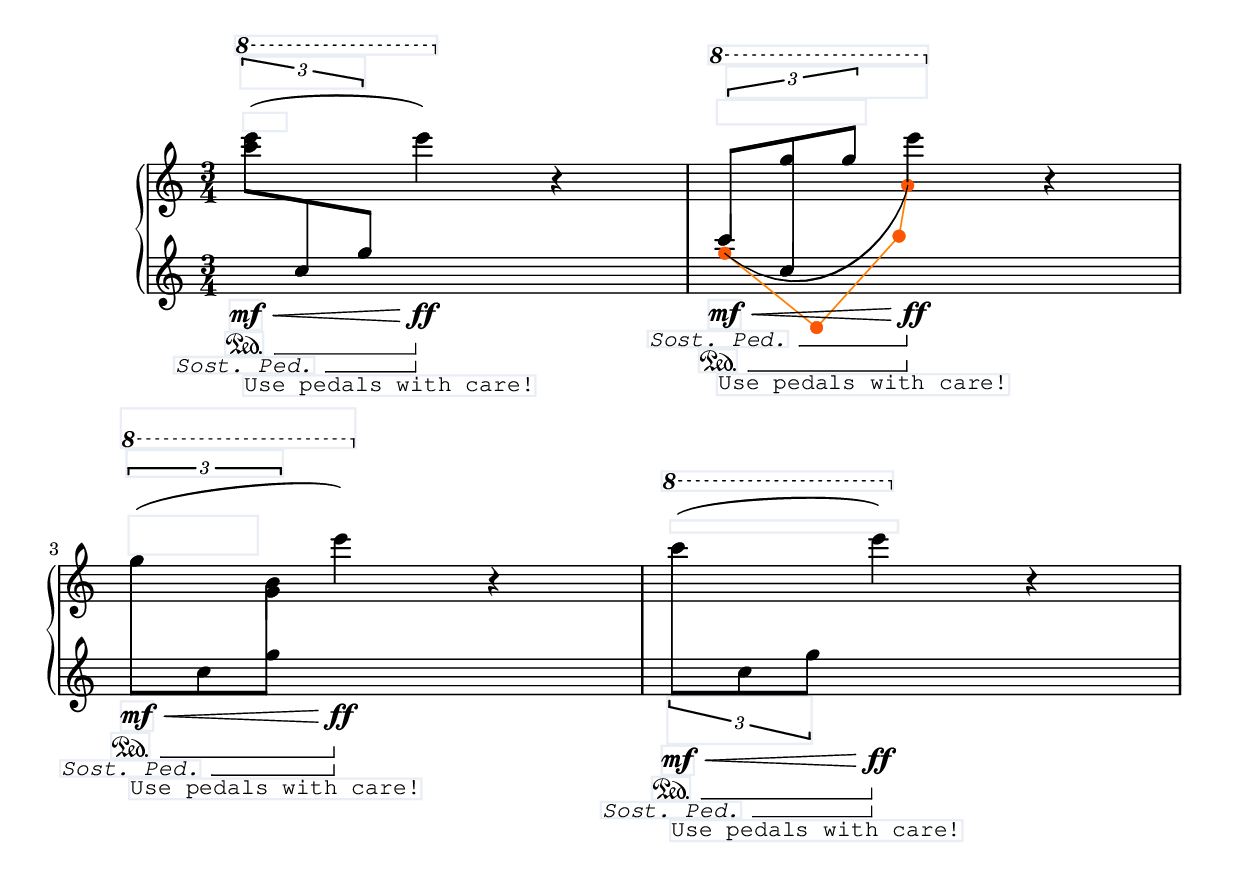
%
% Created (24/01/2020) by Paolo-Prete.
% This file is part of Spontini-Editor project.
%
% Spontini-Editor is free software: you can redistribute it and/or modify
% it under the terms of the GNU General Public License as published by
% the Free Software Foundation, either version 3 of the License, or
% (at your option) any later version.
% Spontini-Editor is distributed in the hope that it will be useful,
% but WITHOUT ANY WARRANTY; without even the implied warranty of
% MERCHANTABILITY or FITNESS FOR A PARTICULAR PURPOSE.  See the
% GNU General Public License for more details.
%
% You should have received a copy of the GNU General Public License
% along with Spontini-Editor. If not, see <http://www.gnu.org/licenses/>.
%

\version "2.19.83"
\include "../lib/ly/jssvg.ly"
\include "../lib/ly/tabular-functions.ly"
%
% Created (25/01/2020) by Paolo-Prete.
% This file is part of Spontini-Editor project.
%
% Spontini-Editor is free software: you can redistribute it and/or modify
% it under the terms of the GNU General Public License as published by
% the Free Software Foundation, either version 3 of the License, or
% (at your option) any later version.
% Spontini-Editor is distributed in the hope that it will be useful,
% but WITHOUT ANY WARRANTY; without even the implied warranty of
% MERCHANTABILITY or FITNESS FOR A PARTICULAR PURPOSE.  See the
% GNU General Public License for more details.
%
% You should have received a copy of the GNU General Public License
% along with Spontini-Editor. If not, see <http://www.gnu.org/licenses/>.
%

\version "2.19.83"

#(define PADDER_RECT_DEF_W (cons -3 3))
#(define OSPadderThickness 0.1)
#(define posIdxUp 0)
#(define posListUp '())
#(define posIdxDown 0)
#(define posListDown '())
#(define OSBox #{ \markup "   " #})

%Thanks to Aaron Hill and Thomas "Harm" Morley
#(define (box-stencil stencil thickness padding color expand?)
   "Add a box around @var{stencil}, producing a new stencil."
   (define (css-style-padding padding)
     ;; padding => (top right bottom left)
     (cond
       ((or (null? padding) (eqv? #f padding)) '(0 0 0 0))
       ((number? padding) (make-list 4 padding))
       ((number-pair? padding)
         (list (car padding) (cdr padding)
               (car padding) (cdr padding)))
       ((and (number-list? padding) (<= (length padding) 4))
         (case (length padding)
           ((1) (make-list 4 (first padding)))
           ((2) (list (first padding) (second padding)
                      (first padding) (second padding)))
           ((3) (list (first padding) (second padding)
                      (third padding) (second padding)))
           (else padding)))
       (else
         (begin (ly:warning "Ignoring invalid padding: ~a" padding)
                '(0 0 0 0)))))
          (let* ((padding (css-style-padding padding))
                 (padding-top (first padding))
                 (padding-right (second padding))
                 (padding-bottom (third padding))
                 (padding-left (fourth padding))

          (x-ext-orig (ly:stencil-extent stencil X))
          (y-ext-orig (ly:stencil-extent stencil Y))
          (x-ext-inner
            (cons (- (interval-start x-ext-orig) padding-left)
                  (+ (interval-end x-ext-orig) padding-right)))
          (y-ext-inner
            (cons (- (interval-start y-ext-orig) padding-bottom)
                  (+ (interval-end y-ext-orig) padding-top)))
          (x-ext-outer (interval-widen x-ext-inner thickness))
          (y-ext-outer (interval-widen y-ext-inner thickness))
          (x-ext-new (if expand? x-ext-outer x-ext-orig))
          (y-ext-new (if expand? y-ext-outer y-ext-orig))

          (x-rule (make-filled-box-stencil (cons 0 thickness) y-ext-inner))
          (y-rule (make-filled-box-stencil x-ext-outer (cons 0 thickness)))
          (box (stencil-with-color
            (ly:stencil-add
              (ly:stencil-translate-axis y-rule (interval-end y-ext-inner) Y)
              (ly:stencil-translate-axis x-rule (interval-end x-ext-inner) X)
              (ly:stencil-translate-axis y-rule (interval-start y-ext-outer) Y)
              (ly:stencil-translate-axis x-rule (interval-start x-ext-outer) X))
            color)))
     (ly:make-stencil
       (ly:stencil-expr (ly:stencil-add box stencil))
       x-ext-new y-ext-new)))

#(define* (make-stencil-boxer thickness padding
            #:optional (color grey) (callback #f) (expand? #t))
   "Return function that adds a box around the grob passed as argument."
   (if (procedure? callback)
     (lambda (grob)
      (if (ly:grob-property grob 'stencil)
       (box-stencil (callback grob) thickness padding color expand?)))
     (grob-transformer 'stencil (lambda (grob orig)
       (if orig
         (box-stencil orig thickness padding color expand?))))))

#(define (next-not-in-list n list)
  (let ((s (+ 1 n)))
    (if (memv s list)
      (next-not-in-list s list) s)))

resetOSPositions = #(define-scheme-function () ()
  (set! posIdxUp 0)
  (set! posListUp '())
  (set! posIdxDown 0)
  (set! posListDown '()))

incrPositions = #(define-scheme-function (dir num) (number? number?)
(let lp ((i 0))
  (if (< i num)
    (begin
      (if (eq? dir UP)
        (begin
          (set! posIdxUp (next-not-in-list posIdxUp posListUp))
          (set! posListUp (cons posIdxUp posListUp))
          (set! posListUp (sort! posListUp <)))
        (begin
          (set! posIdxDown (next-not-in-list posIdxDown posListDown))
          (set! posListDown (cons posIdxDown posListDown))
          (set! posListDown (sort! posListDown <))))
      (lp (+ 1 i))))))

#(define (symbol-list-or-music? x) (or (symbol-list? x) (ly:music? x)))

OSOObj = #(define-music-function (arg) (ly:music?)
  (let ((posIdx 0)
        (name (ly:music-property arg 'name)))
  (if (eq? (ly:music-property arg 'direction) UP)
    (begin
      (set! posIdxUp (next-not-in-list posIdxUp posListUp))
      (set! posListUp (cons posIdxUp posListUp))
      (set! posListUp (sort! posListUp <))
      (set! posIdx posIdxUp))
    (begin
      (set! posIdxDown (next-not-in-list posIdxDown posListDown))
      (set! posListDown (cons posIdxDown posListDown))
      (set! posListDown (sort! posListDown <))
      (set! posIdx posIdxDown)))
    (cond
      ((eq? name 'AbsoluteDynamicEvent)
        #{ -\tweak DynamicLineSpanner.outside-staff-priority #(* 100 posIdx) #arg #})
      ((eq? name 'SustainEvent)
        #{ -\tweak SustainPedalLineSpanner.outside-staff-priority #(* 100 posIdx) #arg #})
      ((eq? name 'SostenutoEvent)
        #{ -\tweak SostenutoPedalLineSpanner.outside-staff-priority #(* 100 posIdx) #arg #})
      ((eq? name 'UnaCordaEvent)
        #{ -\tweak UnaCordaPedalLineSpanner.outside-staff-priority #(* 100 posIdx) #arg #})
      (else
        #{ -\tweak outside-staff-priority #(* 100 posIdx) #arg #}))))

#(define lastPos 0)

OSPadder = #(define-music-function (col thickness automaticOrder editable id padding arg)
                                    ((color? white) (number? OSPadderThickness) boolean? (string? "false") (number? 0) scheme? symbol-list-or-music?)
  (let ((posIdx 0)
        (obj '())
        (ctx '())
        (editableclass "")
        (name (if (ly:music? arg) (ly:music-property arg 'name) "")))

    (cond
      ((and (ly:music? arg) (eq? (ly:music-property arg 'direction) UP))
        (if automaticOrder
          (set! posIdxUp (next-not-in-list posIdxUp posListUp))
          (set! posIdxUp lastPos))
        (set! posListUp (cons posIdxUp posListUp))
        (set! posListUp (sort! posListUp <))
        (set! posIdx posIdxUp)
      )

      ((and (ly:music? arg) (eq? (ly:music-property arg 'direction) DOWN))
        (if automaticOrder
          (set! posIdxDown (next-not-in-list posIdxDown posListDown))
          (set! posIdxDown lastPos))
        (set! posListDown (cons posIdxDown posListDown))
        (set! posListDown (sort! posListDown <))
        (set! posIdx posIdxDown)
      ))

    (if automaticOrder
      (set! editableclass "OSOPadder")
      (set! editableclass "Padder"))

    (if (ly:music? arg)
      (cond
        ((eq? name 'AbsoluteDynamicEvent) #{
          -\tweak DynamicLineSpanner.padding 0
          -\tweak DynamicLineSpanner.staff-padding 0
          -\tweak DynamicLineSpanner.outside-staff-padding 0
          -\tweak layer #-1
          -\tweak DynamicText.stencil #(make-stencil-boxer thickness padding col)
          -\tweak output-attributes.pads-propid #id
          -\tweak output-attributes.spontinieditable #editable
          -\tweak output-attributes.editableclass #editableclass
          -\tweak output-attributes.thickness #thickness
          -\tweak output-attributes.y-direction #(ly:music-property arg 'direction)
          -\tweak DynamicLineSpanner.outside-staff-priority #(* 100 posIdx) #arg #})
        ((eq? name 'SustainEvent) #{
          -\tweak SustainPedalLineSpanner.padding 0
          -\tweak SustainPedalLineSpanner.staff-padding 0
          -\tweak SustainPedalLineSpanner.outside-staff-padding 0
          -\tweak SustainPedalLineSpanner.outside-staff-priority #(* 100 posIdx)
          -\tweak SustainPedal.output-attributes.pads-propid #id
          -\tweak SustainPedal.output-attributes.spontinieditable #editable
          -\tweak SustainPedal.output-attributes.editableclass #editableclass
          -\tweak SustainPedal.output-attributes.thickness #thickness
          -\tweak SustainPedal.output-attributes.y-direction #(ly:music-property arg 'direction)
          -\tweak SustainPedal.layer #-1
          -\tweak SustainPedal.stencil #(make-stencil-boxer thickness padding col) #arg #})
        ((eq? name 'SostenutoEvent) #{
          -\tweak SostenutoPedalLineSpanner.padding 0
          -\tweak SostenutoPedalLineSpanner.staff-padding 0
          -\tweak SostenutoPedalLineSpanner.outside-staff-padding 0
          -\tweak SostenutoPedalLineSpanner.outside-staff-priority #(* 100 posIdx)
          -\tweak SostenutoPedal.output-attributes.pads-propid #id
          -\tweak SostenutoPedal.output-attributes.spontinieditable #editable
          -\tweak SostenutoPedal.output-attributes.editableclass #editableclass
          -\tweak SostenutoPedal.output-attributes.thickness #thickness
          -\tweak SostenutoPedal.output-attributes.y-direction #(ly:music-property arg 'direction)
          -\tweak SostenutoPedal.layer #-1
          -\tweak SostenutoPedal.stencil #(make-stencil-boxer thickness padding col) #arg #})
        ((eq? name 'UnaCordaEvent) #{
          -\tweak UnaCordaPedalLineSpanner.padding 0
          -\tweak UnaCordaPedalLineSpanner.staff-padding 0
          -\tweak UnaCordaPedalLineSpanner.outside-staff-padding 0
          -\tweak UnaCordaPedalLineSpanner.outside-staff-priority #(* 100 posIdx)
          -\tweak UnaCordaPedal.output-attributes.pads-propid #id
          -\tweak UnaCordaPedal.output-attributes.spontinieditable #editable
          -\tweak UnaCordaPedal.output-attributes.editableclass #editableclass
          -\tweak UnaCordaPedal.output-attributes.thickness #thickness
          -\tweak UnaCordaPedal.output-attributes.y-direction #(ly:music-property arg 'direction)
          -\tweak UnaCordaPedal.layer #-1
          -\tweak UnaCordaPedal.stencil #(make-stencil-boxer thickness padding col) #arg #})
        (else #{
          -\tweak padding 0
          -\tweak staff-padding 0
          -\tweak outside-staff-padding 0
          -\tweak output-attributes.pads-propid #id
          -\tweak output-attributes.y-direction #(ly:music-property arg 'direction)
          -\tweak output-attributes.spontinieditable #editable
          -\tweak output-attributes.editableclass #editableclass
          -\tweak output-attributes.thickness #thickness
          -\tweak layer #-1
          -\tweak stencil #(make-stencil-boxer thickness padding col)
          -\tweak outside-staff-priority #(* 100 posIdx) #arg #}))
      ;else (symbols)
      #{
          \once \override #arg . padding = 0
          \once \override #arg . staff-padding = 0
          \once \override #arg . outside-staff-padding = 0
          \once \override #arg . after-line-breaking =
          #(lambda (grob)
            (let ((outprops (ly:grob-property grob 'output-attributes)))
              (set! outprops (cons (cons "y-direction" (ly:grob-property grob 'direction)) outprops))
              (set! outprops (cons (cons "spontinieditable" editable) outprops))
              (set! outprops (cons (cons "editableclass" editableclass) outprops))
              (set! outprops (cons (cons "thickness" thickness) outprops))
              (set! outprops (cons (cons "pads-propid" id) outprops))
              (ly:grob-set-property! grob 'output-attributes outprops)))
          \once \override #arg . layer = #-1
          \once \override #arg . stencil =
          #(make-stencil-boxer thickness padding col)
      #}
      )))

setOSPosition = #(define-music-function (direction pos arg) (number? number? symbol-list?)
  (if (eq? direction UP)
    (begin
      (set! posListUp (cons pos posListUp))
      (set! posListUp (sort! posListUp <)))
    (begin
      (set! posListDown (cons pos posListDown))
      (set! posListDown (sort! posListDown <))))
    #{ \once \override #arg .outside-staff-priority = #(* 100 pos) #})

tweakOSPosition = #(define-scheme-function (pos) (number?)
(set! lastPos pos))

#(set! showEditorStuff "true")

upper = {

\time 3/4
\override Score.DynamicLineSpanner.outside-staff-padding = 0
\override Score.TextScript.font-family = #'typewriter
\override Score.TextScript.avoid-slur = #'ignore
\set Score.pedalSustainStyle = #'mixed
\override Score.SostenutoPedal #'font-family = #'typewriter

%%%%%%%%%%%%%%%%%%%%%%%%%%%%%%%%%%%%%%
%%%%%%%%%%%%%%%%%%%%%%%%%%%%%%%%%%%%%%

#(define lU1 #{
\resetOSPositions
\setOSPosition #UP 3 TupletBracket
\setOSPosition #UP 4 Staff.OttavaBracket
\setOSPosition #UP 2 Slur
\once \override TupletBracket.positions = #'(2 . 0)
\jsOSOPadder "106" "pads" #'(0 0.04 0.047 0) TupletBracket
\jsOSOPadder "82" "pads" #'(0 0 0.012 0) Staff.OttavaBracket
#})

#(define lU2 #{
\jsOSOPadder "84" "pads" #'(1.571 0 0 0)^\OSBox
#})

#(define lD1 #{
\setOSPosition #DOWN 1 DynamicLineSpanner
#})

#(define lD2 #{
\jsOSOPadder "93" "pads" #'(0.107 0 0 0) _\mf\<
\jsOSOPadder "94" "pads" #'() _\sustainOn
\jsOSOPadder "95" "pads" #'(0 0 0.012 0) _\sostenutoOn
\jsOSOPadder "96" "pads" #'(0 0 0 0)  _"Use pedals with care!"
#})

\easyCrossStaff %TMODE
  { \CS $lU1 \tupletUp 3/2 { \ottava #1 <c'''' e''''>8[( $lU2 \CS s   \CS s }    \CS e''''4) \ottava #0            \CS r \CS }
  { \CS $lD1 \hiddenTuplet 3/2 { s8 $lD2                      \CS c'' \CS g''] } \CS s4\ff\sustainOff\sostenutoOff \CS s \CS }
#'( \CS C                                                     \CS -   \CS -      \CS -                             \CS - \CS )

%%%%%%%%%%%%%%%%%%%%%%%%%%%%%%%%%%%%%%
%%%%%%%%%%%%%%%%%%%%%%%%%%%%%%%%%%%%%%

#(define lU1 #{
\resetOSPositions
\once \override TupletBracket.positions = #'(0 . 2)
\setOSPosition #UP 2 TupletBracket
\setOSPosition #UP 3 Staff.OttavaBracket
\jsOSOPadder "97" "pads" #'(0 6.505 0 0.006) TupletBracket
\jsOSOPadder "98" "pads" #'() Staff.OttavaBracket
#})

#(define lU2 #{
\jsOSOPadder "103" "pads" #'(2.162 10.172 0 0)^\OSBox
\jsShape "108" "cpts" #'((-0.146 . -4) (6.164 . -11.768) (1.038 . -7.473) (0.393 . -4.243)) _(
#})

#(define lD1 #{
\setOSPosition #DOWN 1 DynamicLineSpanner
#})

#(define lD2 #{
\jsOSOPadder "99" "pads" #'()  _\mf\<
\jsOSOPadder "100" "pads" #'() _\sostenutoOn
\jsOSOPadder "101" "pads" #'() _\sustainOn
\jsOSOPadder "102" "pads" #'(0 0 0.052 0) _"Use pedals with care!"
#})

\easyCrossStaff %TMODE
  { \CS $lU1 \tupletUp 3/2 { \ottava #1 s8 [ $lU2 \CS g''' \CS g'''] } \CS e''''4) \ottava #0            \CS r \CS }
  { \CS $lD1 \hiddenTuplet 3/2 { c'''8 $lD2       \CS c''  \CS s }     \CS s4\ff\sustainOff\sostenutoOff \CS s \CS }
#'( \CS U                                         \CS -    \CS -       \CS N                             \CS - \CS )

\break

%%%%%%%%%%%%%%%%%%%%%%%%%%%%%%%%%%%%%%
%%%%%%%%%%%%%%%%%%%%%%%%%%%%%%%%%%%%%%

#(define lU1 #{
\resetOSPositions
\once \override TupletBracket.positions = #'(0 . 0)
\setOSPosition #UP 3 TupletBracket
\setOSPosition #UP 4 Staff.OttavaBracket
\setOSPosition #UP 2 Slur
\jsOSOPadder "109" "pads" #'(1.531 0 0.061 0) TupletBracket
\jsOSOPadder "110" "pads" #'(2.054 0 0 0) Staff.OttavaBracket
#})

#(define lU2 #{
\jsOSOPadder "111" "pads" #'(3.405 8.204 0.134 0.061) ^\OSBox
#})

#(define lD1 #{
\setOSPosition #DOWN 1 DynamicLineSpanner
#})

#(define lD2 #{
\jsOSOPadder "112" "pads" #'(0.047 0 0 0) _\mf\<
\jsOSOPadder "113" "pads" #'(0.251 0 0 0) _\sustainOn
\jsOSOPadder "114" "pads" #'() _\sostenutoOn
\jsOSOPadder "115" "pads" #'(0 0 0 0) _"Use pedals with care!"
#})

$(set! crossStaffUDBeamThreeshold 6)

\easyCrossStaff %TMODE
  { \CS $lU1 \tupletUp 3/2 { \ottava #1 g'''8 ^( $lU2 \CS s   \CS <g'' b''>} \CS e''''4) \ottava #0            \CS r \CS }
  { \CS $lD1 \hiddenTuplet 3/2 {  s8 [  $lD2          \CS c'' \CS g''] }     \CS s4\ff\sustainOff\sostenutoOff \CS s \CS }
#'( \CS D                                             \CS -   \CS -          \CS N                             \CS - \CS )

$(set! crossStaffUDBeamThreeshold 0)

%%%%%%%%%%%%%%%%%%%%%%%%%%%%%%%%%%%%%%
%%%%%%%%%%%%%%%%%%%%%%%%%%%%%%%%%%%%%%

#(define lU1 #{
\resetOSPositions
\setOSPosition #UP 3 Staff.OttavaBracket
\setOSPosition #UP 2 Slur
\jsOSOPadder "117" "pads" #'(0 0 0.096 0) Staff.OttavaBracket
#})

#(define lU2 #{
\jsOSOPadder "118" "pads" #'(0.966 17.772 0 0) ^\OSBox
^(
#})

#(define lD1 #{
\setOSPosition #DOWN 1 TupletBracket
\setOSPosition #DOWN 2 DynamicLineSpanner
\once \override TupletBracket.positions = #'(0 . -3)
\jsOSOPadder "123" "pads" #'(0.257 0 0.291 0) TupletBracket
#})

#(define lD2 #{
\jsOSOPadder "119" "pads" #'() _\mf\<
\jsOSOPadder "120" "pads" #'() _\sustainOn
\jsOSOPadder "121" "pads" #'() _\sostenutoOn
\jsOSOPadder "122" "pads" #'(0.045 0 0 0) _"Use pedals with care!"
#})

\easyCrossStaff %TMODE
  { \CS $lU1 \hiddenTuplet 3/2 { \ottava #1 c''''8  $lU2 \CS s   \CS s }    \CS e''''4) \ottava #0            \CS r \CS }
  { \CS $lD1 \tupletDown 3/2 { s8 [ $lD2                 \CS c'' \CS g''] } \CS s4\ff\sustainOff\sostenutoOff \CS s \CS }
#'( \CS D                                                \CS -   \CS -      \CS N                             \CS - \CS )

\break

}

lower = {}

\layout {
  \context {
    \Staff
      \override StaffSymbol.output-attributes.gridify = $showEditorStuff
      \override StaffSymbol.output-attributes.gridstep = "1"
      \override StaffSymbol.output-attributes.gridcolor = "#f0eee9"
      \override StaffSymbol.staff-space = 0.85
  }
}

\include "../lib/ly/piano-template.ly"